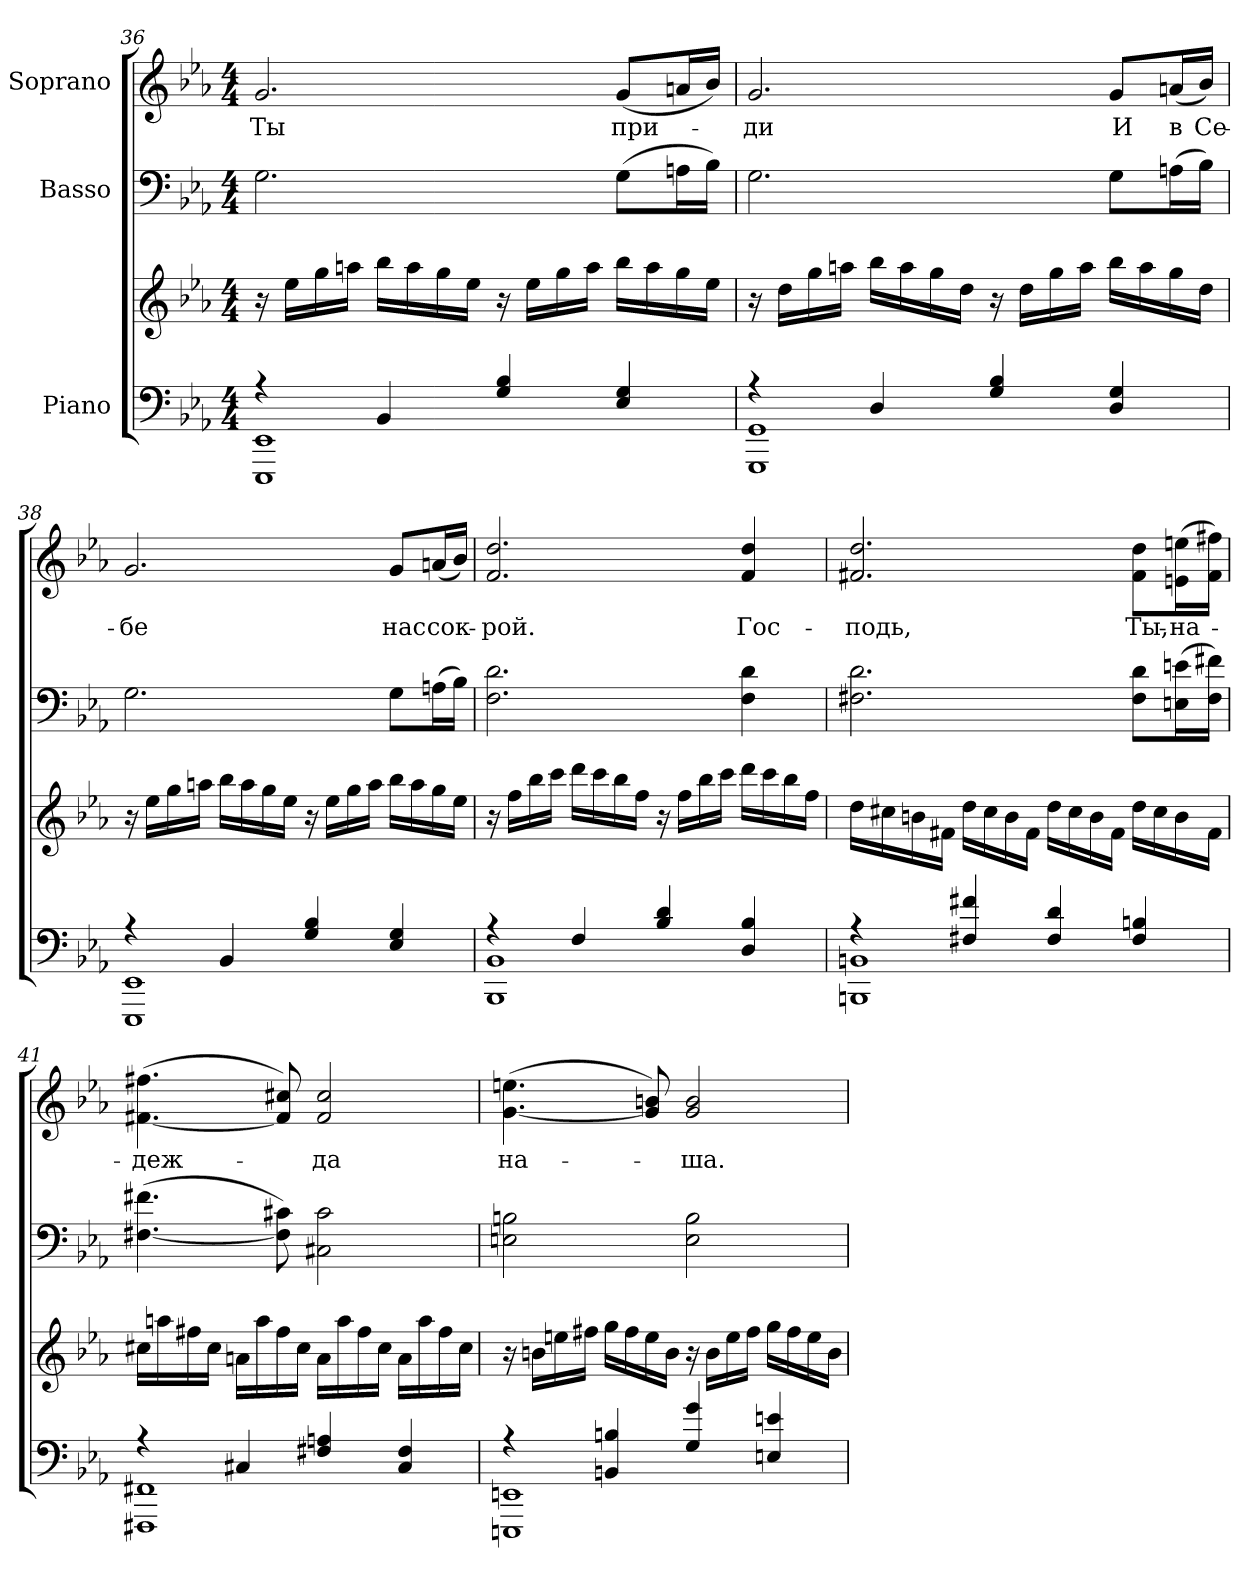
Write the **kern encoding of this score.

**kern	**kern	**kern	**kern	**text
*part3	*part3	*part2	*part1	*part1
*staff4	*staff3	*staff2	*staff1	*staff1
*I"Piano	*	*I"Basso	*I"Soprano	*
*clefF4	*clefG2	*clefF4	*clefG2	*
*k[b-e-a-]	*k[b-e-a-]	*k[b-e-a-]	*k[b-e-a-]	*
*c:	*c:	*c:	*c:	*
*M4/4	*M4/4	*M4/4	*M4/4	*
=36	=36	=36	=36	=36
*^	*	*	*	*
!	!	!	!	!	!LO:LY:b:color=#000000
4r	1EEE-i 1EE-i	16r	2.Gi\	2.gi/	Ты
.	.	16ee-i\LL	.	.	.
.	.	16ggi\	.	.	.
.	.	16aani\JJ	.	.	.
4BB-i/	.	16bb-i\LL	.	.	.
.	.	16aai\	.	.	.
.	.	16ggi\	.	.	.
.	.	16ee-i\JJ	.	.	.
4Gi/ 4B-i	.	16r	.	.	.
.	.	16ee-i\LL	.	.	.
.	.	16ggi\	.	.	.
.	.	16aai\JJ	.	.	.
!	!	!	!	!	!LO:LY:b:color=#000000
4E-i/ 4Gi	.	16bb-i\LL	(8Gi\L	(8gi/L	при-
.	.	16aai\	.	.	.
.	.	16ggi\	16Ani\L	16ani/L	.
.	.	16ee-i\JJ	16B-i\JJ)	16b-i/JJ)	.
!!LO:LB:g=z
=37	=37	=37	=37	=37	=37
!	!	!	!	!	!LO:LY:b:color=#000000
4r	1GGGi 1GGi	16r	2.Gi\	2.gi/	-ди
.	.	16ddi\LL	.	.	.
.	.	16ggi\	.	.	.
.	.	16aani\JJ	.	.	.
4Di/	.	16bb-i\LL	.	.	.
.	.	16aai\	.	.	.
.	.	16ggi\	.	.	.
.	.	16ddi\JJ	.	.	.
4Gi/ 4B-i	.	16r	.	.	.
.	.	16ddi\LL	.	.	.
.	.	16ggi\	.	.	.
.	.	16aai\JJ	.	.	.
!	!	!	!	!	!LO:LY:b:color=#000000
4Di/ 4Gi	.	16bb-i\LL	8Gi\L	8gi/L	И
.	.	16aai\	.	.	.
!	!	!	!	!	!LO:LY:b:color=#000000
.	.	16ggi\	(16Ani\L	(16ani/L	в
!	!	!	!	!	!LO:LY:b:color=#000000
.	.	16ddi\JJ	16B-i\JJ)	16b-i/JJ)	Се-
=38	=38	=38	=38	=38	=38
!	!	!	!	!	!LO:LY:b:color=#000000
4r	1EEE-i 1EE-i	16r	2.Gi\	2.gi/	-бе
.	.	16ee-i\LL	.	.	.
.	.	16ggi\	.	.	.
.	.	16aani\JJ	.	.	.
4BB-i/	.	16bb-i\LL	.	.	.
.	.	16aai\	.	.	.
.	.	16ggi\	.	.	.
.	.	16ee-i\JJ	.	.	.
4Gi/ 4B-i	.	16r	.	.	.
.	.	16ee-i\LL	.	.	.
.	.	16ggi\	.	.	.
.	.	16aai\JJ	.	.	.
!	!	!	!	!	!LO:LY:b:color=#000000
4E-i/ 4Gi	.	16bb-i\LL	8Gi\L	8gi/L	нас
.	.	16aai\	.	.	.
!	!	!	!	!	!LO:LY:b:color=#000000
.	.	16ggi\	(16Ani\L	(16ani/L	сок-
.	.	16ee-i\JJ	16B-i\JJ)	16b-i/JJ)	.
=39	=39	=39	=39	=39	=39
!	!	!	!	!	!LO:LY:b:color=#000000
4r	1BBB-i 1BB-i	16r	2.Fi\ 2.di	2.fi/ 2.ddi	-рой.
.	.	16ffi\LL	.	.	.
.	.	16bb-i\	.	.	.
.	.	16ccci\JJ	.	.	.
4Fi/	.	16dddi\LL	.	.	.
.	.	16ccci\	.	.	.
.	.	16bb-i\	.	.	.
.	.	16ffi\JJ	.	.	.
4B-i/ 4di	.	16r	.	.	.
.	.	16ffi\LL	.	.	.
.	.	16bb-i\	.	.	.
.	.	16ccci\JJ	.	.	.
!	!	!	!	!	!LO:LY:b:color=#000000
4Di/ 4B-i	.	16dddi\LL	4Fi\ 4di	4fi/ 4ddi	Гос-
.	.	16ccci\	.	.	.
.	.	16bb-i\	.	.	.
.	.	16ffi\JJ	.	.	.
!!LO:PB:g=z
=40	=40	=40	=40	=40	=40
!	!	!	!	!	!LO:LY:b:color=#000000
4r	1BBBni 1BBni	16ddi\LL	2.F#Xi\ 2.di	2.f#Xi/ 2.ddi	-подь,
.	.	16cc#Xi\	.	.	.
.	.	16bni\	.	.	.
.	.	16f#Xi\JJ	.	.	.
4F#Xi/ 4f#Xi	.	16ddi\LL	.	.	.
.	.	16cc#i\	.	.	.
.	.	16bi\	.	.	.
.	.	16f#i\JJ	.	.	.
4F#i/ 4di	.	16ddi\LL	.	.	.
.	.	16cc#i\	.	.	.
.	.	16bi\	.	.	.
.	.	16f#i\JJ	.	.	.
!	!	!	!	!	!LO:LY:b:color=#000000
4F#i/ 4Bni	.	16ddi\LL	8F#i\ 8diL	8f#i\ 8ddiL	Ты,-
.	.	16cc#i\	.	.	.
!	!	!	!	!	!LO:LY:b:color=#000000
.	.	16bi\	(16Eni\ 16eniL	(16eni\ 16eeniL	-на-
.	.	16f#i\JJ	16F#i\ 16f#XiJJ)	16f#i\ 16ff#XiJJ)	.
=41	=41	=41	=41	=41	=41
!	!	!	!	!	!LO:LY:b:color=#000000
4r	1FFF#Xi 1FF#Xi	16cc#Xi\LL	([<4.F#Xi\ 4.f#Xi	([<4.f#Xi\ 4.ff#Xi	-деж-
.	.	16aani\	.	.	.
.	.	16ff#Xi\	.	.	.
.	.	16cc#i\JJ	.	.	.
4C#Xi/	.	16ani\LL	.	.	.
.	.	16aai\	.	.	.
.	.	16ff#i\	8F#i\] 8c#Xi)	8f#i/] 8cc#Xi)	.
.	.	16cc#i\JJ	.	.	.
!	!	!	!	!	!LO:LY:b:color=#000000
4F#Xi/ 4Ani	.	16ai\LL	2C#Xi\ 2c#i	2f#i/ 2cc#i	-да
.	.	16aai\	.	.	.
.	.	16ff#i\	.	.	.
.	.	16cc#i\JJ	.	.	.
4C#i/ 4F#i	.	16ai\LL	.	.	.
.	.	16aai\	.	.	.
.	.	16ff#i\	.	.	.
.	.	16cc#i\JJ	.	.	.
=42	=42	=42	=42	=42	=42
!	!	!	!	!	!LO:LY:b:color=#000000
4r	1EEEni 1EEni	16r	2Eni\ 2Bni	([<4.gi\ 4.eeni	на-
.	.	16bni\LL	.	.	.
.	.	16eeni\	.	.	.
.	.	16ff#Xi\JJ	.	.	.
4BBni/ 4Bni	.	16ggi\LL	.	.	.
.	.	16ff#i\	.	.	.
.	.	16eei\	.	8gi/] 8bni)	.
.	.	16bi\JJ	.	.	.
!	!	!	!	!	!LO:LY:b:color=#000000
4Gi/ 4gi	.	16r	2Ei\ 2Bi	2gi/ 2bi	-ша.
.	.	16bi\LL	.	.	.
.	.	16eei\	.	.	.
.	.	16ff#i\JJ	.	.	.
4Eni/ 4eni	.	16ggi\LL	.	.	.
.	.	16ff#i\	.	.	.
.	.	16eei\	.	.	.
.	.	16bi\JJ	.	.	.
*v	*v	*	*	*	*
=	=	=	=	=
*-	*-	*-	*-	*-
